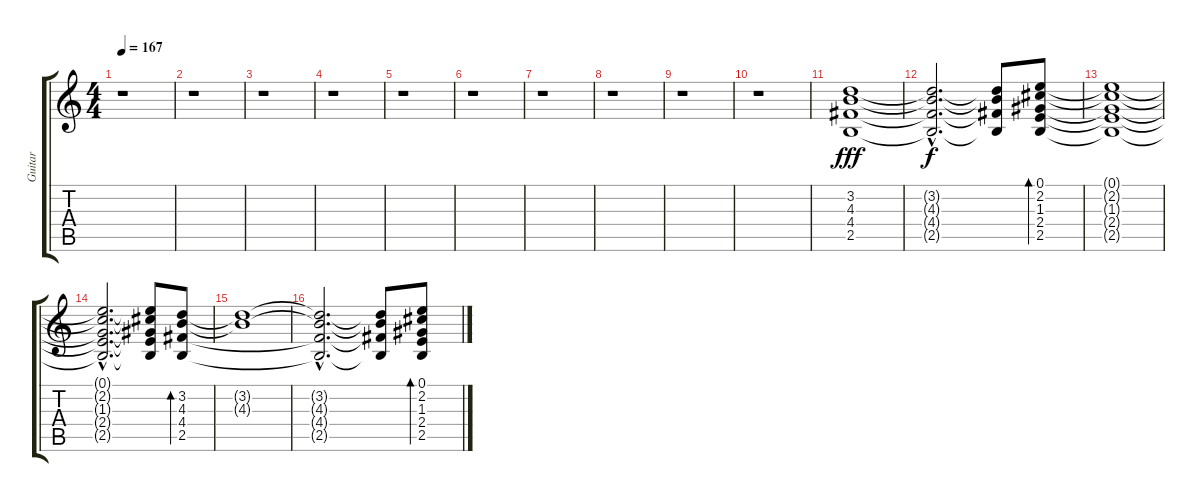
\track ("Guitar" "Guitar") {instrument electricguitarclean}
\staff {score tabs}
\tuning (E4 B3 G3 D3 A2 E2) {hide}
\ts (4 4)
\tempo 167
\clef g2
\ks c
r.1{dy fff} |
r.1 |
r.1 |
r.1 |
r.1 |
r.1 |
r.1 |
r.1 |
r.1 |
r.1 |
(3.2 4.3 4.4 2.5).1 |
(3.2{hac t} 4.3{hac t} 4.4{hac t} 2.5{hac t}).2{d dy f} (3.2{t} 4.3{t} 4.4{t} 2.5{t}).8 (0.1 2.2 1.3 2.4 2.5).8{bd 480} |
(0.1{t} 2.2{t} 1.3{t} 2.4{t} 2.5{t}).1 |
(0.1{hac t} 2.2{hac t} 1.3{hac t} 2.4{hac t} 2.5{hac t}).2{d} (0.1{t} 2.2{t} 1.3{t} 2.4{t} 2.5{t}).8 (3.2 4.3 4.4 2.5).8{bd 480} |
(3.2{t} 4.3{t}).1 |
(3.2{hac t} 4.3{hac t} 4.4{hac t} 2.5{hac t}).2{d} (3.2{t} 4.3{t} 4.4{t} 2.5{t}).8 (0.1 2.2 1.3 2.4 2.5).8{bd 480}
